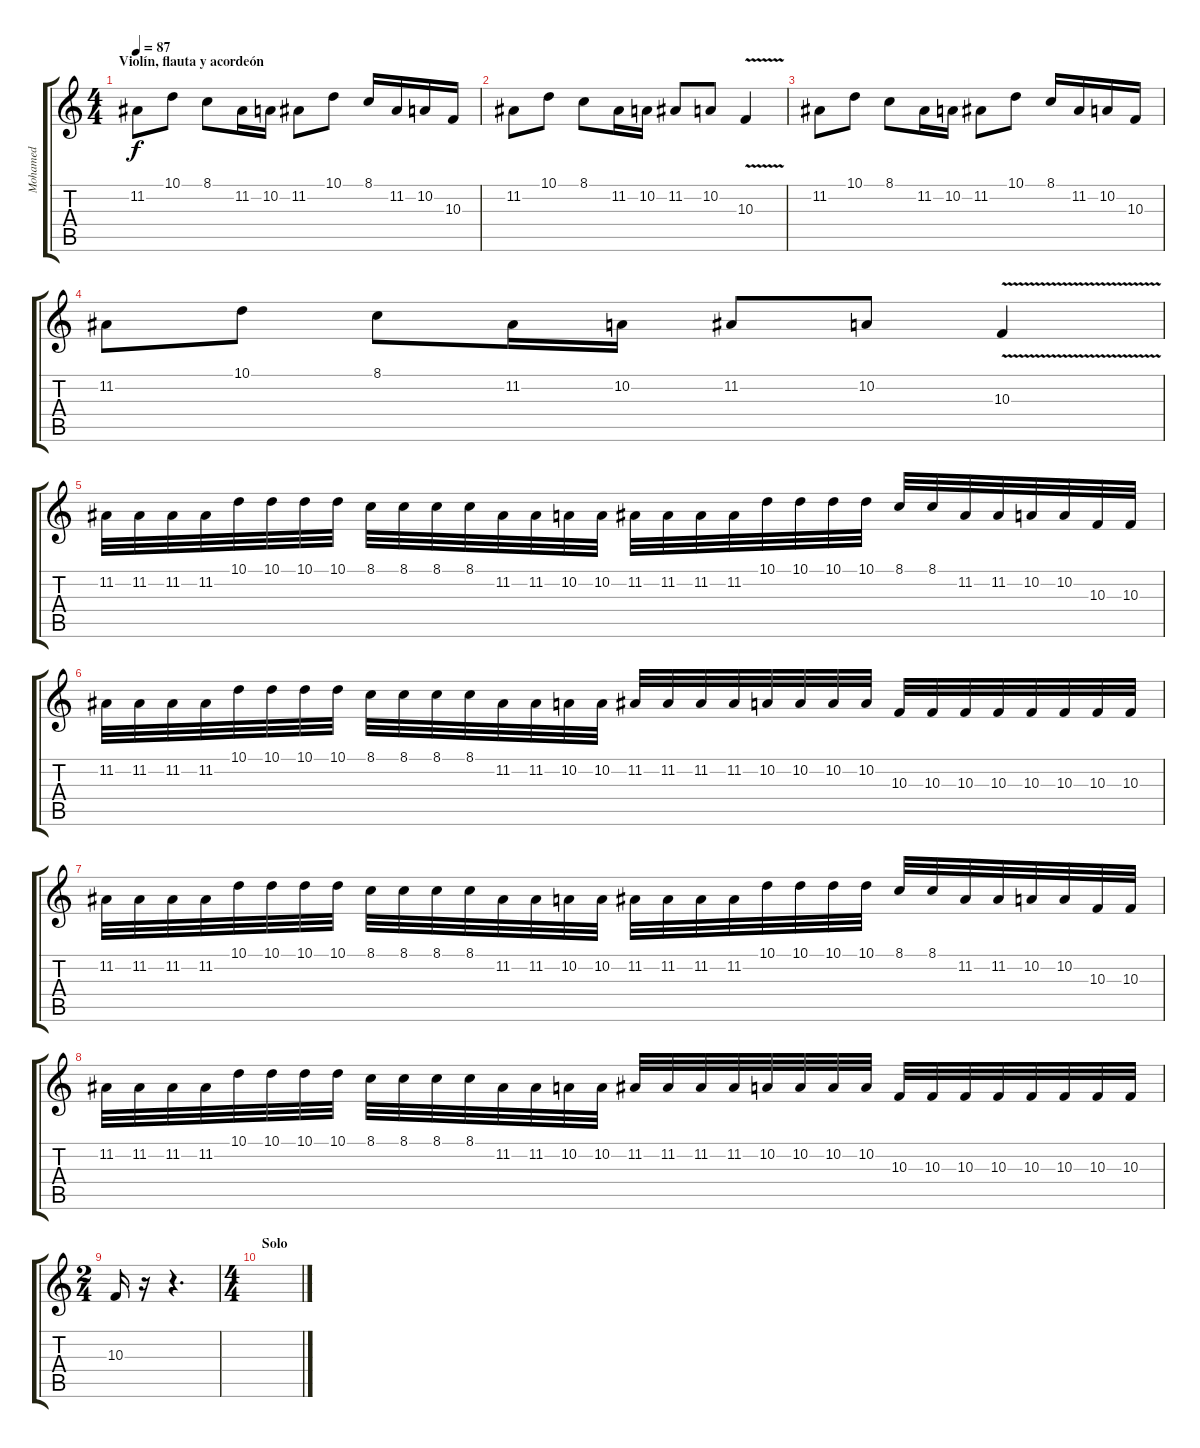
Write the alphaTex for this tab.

\track ("Mohamed" "Mohamed") {instrument violin}
\staff {score tabs}
\tuning (E4 B3 G3 D3 A2 E2) {hide}
\ts (4 4)
\section ("" "Violín, flauta y acordeón")
\tempo 87
\clef g2
\ks c
11.2.8{dy f} 10.1.8 8.1.8 11.2.16 10.2.16 11.2.8 10.1.8 8.1.16 11.2.16 10.2.16 10.3.16 |
11.2.8 10.1.8 8.1.8 11.2.16 10.2.16 11.2.8 10.2.8 10.3{v}.4 |
11.2.8 10.1.8 8.1.8 11.2.16 10.2.16 11.2.8 10.1.8 8.1.16 11.2.16 10.2.16 10.3.16 |
11.2.8 10.1.8 8.1.8 11.2.16 10.2.16 11.2.8 10.2.8 10.3{v}.4 |
11.2.32 11.2.32 11.2.32 11.2.32 10.1.32 10.1.32 10.1.32 10.1.32 8.1.32 8.1.32 8.1.32 8.1.32 11.2.32 11.2.32 10.2.32 10.2.32 11.2.32 11.2.32 11.2.32 11.2.32 10.1.32 10.1.32 10.1.32 10.1.32 8.1.32 8.1.32 11.2.32 11.2.32 10.2.32 10.2.32 10.3.32 10.3.32 |
11.2.32 11.2.32 11.2.32 11.2.32 10.1.32 10.1.32 10.1.32 10.1.32 8.1.32 8.1.32 8.1.32 8.1.32 11.2.32 11.2.32 10.2.32 10.2.32 11.2.32 11.2.32 11.2.32 11.2.32 10.2.32 10.2.32 10.2.32 10.2.32 10.3.32 10.3.32 10.3.32 10.3.32 10.3.32 10.3.32 10.3.32 10.3.32 |
11.2.32 11.2.32 11.2.32 11.2.32 10.1.32 10.1.32 10.1.32 10.1.32 8.1.32 8.1.32 8.1.32 8.1.32 11.2.32 11.2.32 10.2.32 10.2.32 11.2.32 11.2.32 11.2.32 11.2.32 10.1.32 10.1.32 10.1.32 10.1.32 8.1.32 8.1.32 11.2.32 11.2.32 10.2.32 10.2.32 10.3.32 10.3.32 |
11.2.32 11.2.32 11.2.32 11.2.32 10.1.32 10.1.32 10.1.32 10.1.32 8.1.32 8.1.32 8.1.32 8.1.32 11.2.32 11.2.32 10.2.32 10.2.32 11.2.32 11.2.32 11.2.32 11.2.32 10.2.32 10.2.32 10.2.32 10.2.32 10.3.32 10.3.32 10.3.32 10.3.32 10.3.32 10.3.32 10.3.32 10.3.32 |
\ts (2 4)
10.3.16 r.16 r.4{d} |
\ts (4 4)
\section ("" "Solo")
